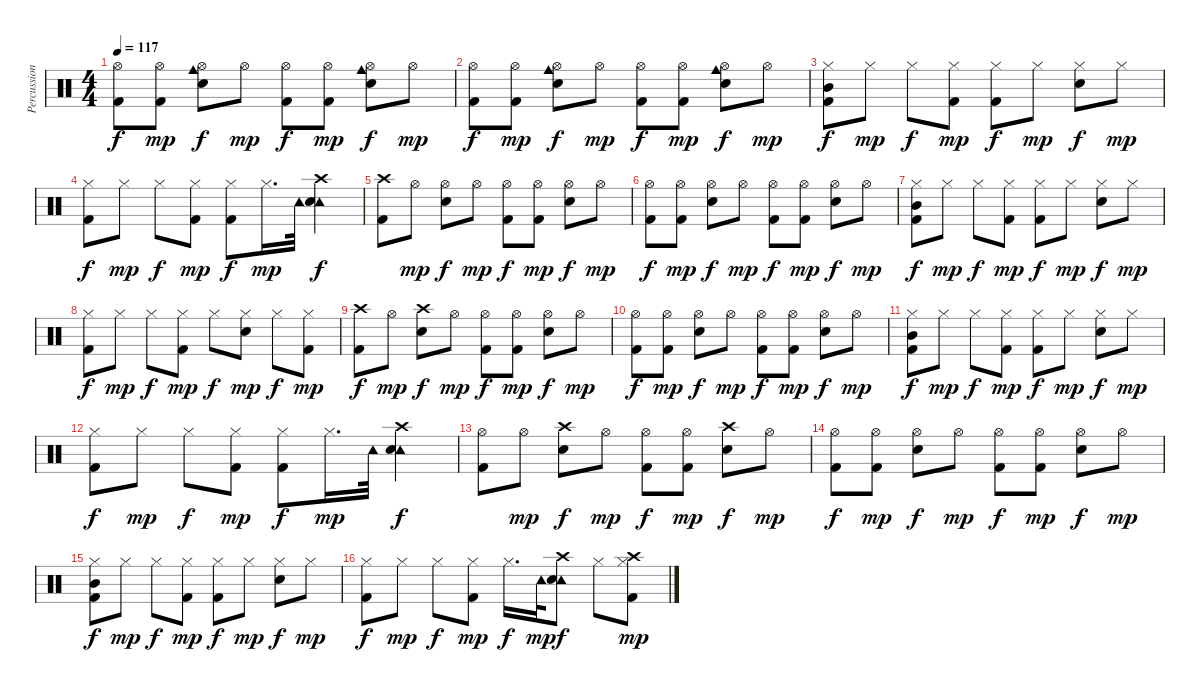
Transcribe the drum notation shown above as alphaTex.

\track ("Percussion" "Percussion") {instrument percussion}
\staff {score}
\articulation defaults
\ts (4 4)
\tempo 117
\clef neutral
\ks c
("Hi-Hat (open)" "Kick (hit) 2").8{dy f} ("Hi-Hat (open)" "Kick (hit) 2").8{dy mp} ("Cowbell medium (hit)" "Hi-Hat (open)" "Snare (hit) 2").8{dy f} "Hi-Hat (open)".8{dy mp} ("Hi-Hat (open)" "Kick (hit) 2").8{dy f} ("Hi-Hat (open)" "Kick (hit) 2").8{dy mp} ("Cowbell medium (hit)" "Hi-Hat (open)" "Snare (hit) 2").8{dy f} "Hi-Hat (open)".8{dy mp} |
("Hi-Hat (open)" "Kick (hit) 2").8{dy f} ("Hi-Hat (open)" "Kick (hit) 2").8{dy mp} ("Cowbell medium (hit)" "Hi-Hat (open)" "Snare (hit) 2").8{dy f} "Hi-Hat (open)".8{dy mp} ("Hi-Hat (open)" "Kick (hit) 2").8{dy f} ("Hi-Hat (open)" "Kick (hit) 2").8{dy mp} ("Cowbell medium (hit)" "Hi-Hat (open)" "Snare (hit) 2").8{dy f} "Hi-Hat (open)".8{dy mp} |
("Hi-Hat (closed)" "Mid Tom (hit)" "Kick (hit) 2").8{dy f} "Hi-Hat (closed)".8{dy mp} "Hi-Hat (closed)".8{dy f} ("Hi-Hat (closed)" "Kick (hit) 2").8{dy mp} ("Hi-Hat (closed)" "Kick (hit) 2").8{dy f} "Hi-Hat (closed)".8{dy mp} ("Hi-Hat (closed)" "Snare (hit) 2").8{dy f} "Hi-Hat (closed)".8{dy mp} |
("Hi-Hat (closed)" "Kick (hit) 2").8{dy f} "Hi-Hat (closed)".8{dy mp} "Hi-Hat (closed)".8{dy f} ("Hi-Hat (closed)" "Kick (hit) 2").8{dy mp} ("Hi-Hat (closed)" "Kick (hit) 2").8{dy f} "Hi-Hat (closed)".16{d dy mp} "Tambourine (hit)".32 ("Crash high (hit)" "Tambourine (hit)" "Snare (hit) 2").4{dy f} |
("Crash high (hit)" "Kick (hit) 2").8 "Hi-Hat (open)".8{dy mp} ("Hi-Hat (open)" "Snare (hit) 2").8{dy f} "Hi-Hat (open)".8{dy mp} ("Hi-Hat (open)" "Kick (hit) 2").8{dy f} ("Hi-Hat (open)" "Kick (hit) 2").8{dy mp} ("Hi-Hat (open)" "Snare (hit) 2").8{dy f} "Hi-Hat (open)".8{dy mp} |
("Hi-Hat (open)" "Kick (hit) 2").8{dy f} ("Hi-Hat (open)" "Kick (hit) 2").8{dy mp} ("Hi-Hat (open)" "Snare (hit) 2").8{dy f} "Hi-Hat (open)".8{dy mp} ("Hi-Hat (open)" "Kick (hit) 2").8{dy f} ("Hi-Hat (open)" "Kick (hit) 2").8{dy mp} ("Hi-Hat (open)" "Snare (hit) 2").8{dy f} "Hi-Hat (open)".8{dy mp} |
("Hi-Hat (closed)" "Mid Tom (hit)" "Kick (hit) 2").8{dy f} "Hi-Hat (closed)".8{dy mp} "Hi-Hat (closed)".8{dy f} ("Hi-Hat (closed)" "Kick (hit) 2").8{dy mp} ("Hi-Hat (closed)" "Kick (hit) 2").8{dy f} "Hi-Hat (closed)".8{dy mp} ("Hi-Hat (closed)" "Snare (hit) 2").8{dy f} "Hi-Hat (closed)".8{dy mp} |
("Hi-Hat (closed)" "Kick (hit) 2").8{dy f} "Hi-Hat (closed)".8{dy mp} "Hi-Hat (closed)".8{dy f} ("Hi-Hat (closed)" "Kick (hit) 2").8{dy mp} "Hi-Hat (closed)".8{dy f} ("Hi-Hat (closed)" "Snare (hit) 2").8{dy mp} "Hi-Hat (closed)".8{dy f} ("Hi-Hat (closed)" "Kick (hit) 2").8{dy mp} |
("Crash high (hit)" "Kick (hit) 2").8{dy f} "Hi-Hat (open)".8{dy mp} ("Crash high (hit)" "Snare (hit) 2").8{dy f} "Hi-Hat (open)".8{dy mp} ("Hi-Hat (open)" "Kick (hit) 2").8{dy f} ("Hi-Hat (open)" "Kick (hit) 2").8{dy mp} ("Hi-Hat (open)" "Snare (hit) 2").8{dy f} "Hi-Hat (open)".8{dy mp} |
("Hi-Hat (open)" "Kick (hit) 2").8{dy f} ("Hi-Hat (open)" "Kick (hit) 2").8{dy mp} ("Hi-Hat (open)" "Snare (hit) 2").8{dy f} "Hi-Hat (open)".8{dy mp} ("Hi-Hat (open)" "Kick (hit) 2").8{dy f} ("Hi-Hat (open)" "Kick (hit) 2").8{dy mp} ("Hi-Hat (open)" "Snare (hit) 2").8{dy f} "Hi-Hat (open)".8{dy mp} |
("Hi-Hat (closed)" "Mid Tom (hit)" "Kick (hit) 2").8{dy f} "Hi-Hat (closed)".8{dy mp} "Hi-Hat (closed)".8{dy f} ("Hi-Hat (closed)" "Kick (hit) 2").8{dy mp} ("Hi-Hat (closed)" "Kick (hit) 2").8{dy f} "Hi-Hat (closed)".8{dy mp} ("Hi-Hat (closed)" "Snare (hit) 2").8{dy f} "Hi-Hat (closed)".8{dy mp} |
("Hi-Hat (closed)" "Kick (hit) 2").8{dy f} "Hi-Hat (closed)".8{dy mp} "Hi-Hat (closed)".8{dy f} ("Hi-Hat (closed)" "Kick (hit) 2").8{dy mp} ("Hi-Hat (closed)" "Kick (hit) 2").8{dy f} "Hi-Hat (closed)".16{d dy mp} "Tambourine (hit)".32 ("Crash high (hit)" "Tambourine (hit)" "Snare (hit) 2").4{dy f} |
("Hi-Hat (open)" "Kick (hit) 2").8 "Hi-Hat (open)".8{dy mp} ("Crash high (hit)" "Snare (hit) 2").8{dy f} "Hi-Hat (open)".8{dy mp} ("Hi-Hat (open)" "Kick (hit) 2").8{dy f} ("Hi-Hat (open)" "Kick (hit) 2").8{dy mp} ("Crash high (hit)" "Snare (hit) 2").8{dy f} "Hi-Hat (open)".8{dy mp} |
("Hi-Hat (open)" "Kick (hit) 2").8{dy f} ("Hi-Hat (open)" "Kick (hit) 2").8{dy mp} ("Hi-Hat (open)" "Snare (hit) 2").8{dy f} "Hi-Hat (open)".8{dy mp} ("Hi-Hat (open)" "Kick (hit) 2").8{dy f} ("Hi-Hat (open)" "Kick (hit) 2").8{dy mp} ("Hi-Hat (open)" "Snare (hit) 2").8{dy f} "Hi-Hat (open)".8{dy mp} |
("Hi-Hat (closed)" "Mid Tom (hit)" "Kick (hit) 2").8{dy f} "Hi-Hat (closed)".8{dy mp} "Hi-Hat (closed)".8{dy f} ("Hi-Hat (closed)" "Kick (hit) 2").8{dy mp} ("Hi-Hat (closed)" "Kick (hit) 2").8{dy f} "Hi-Hat (closed)".8{dy mp} ("Hi-Hat (closed)" "Snare (hit) 2").8{dy f} "Hi-Hat (closed)".8{dy mp} |
("Hi-Hat (closed)" "Kick (hit) 2").8{dy f} "Hi-Hat (closed)".8{dy mp} "Hi-Hat (closed)".8{dy f} ("Hi-Hat (closed)" "Kick (hit) 2").8{dy mp} "Hi-Hat (closed)".16{d dy f} "Tambourine (hit)".32{dy mp} ("Crash high (hit)" "Tambourine (hit)" "Snare (hit) 2").8{dy f} "Hi-Hat (closed)".8 ("Crash high (hit)" "Hi-Hat (closed)" "Kick (hit) 2").8{dy mp}
